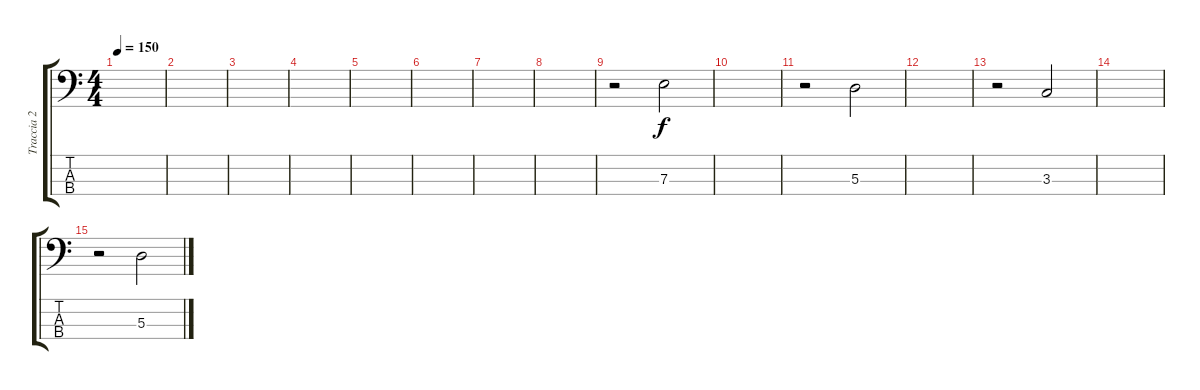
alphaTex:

\track ("Traccia 2" "Traccia 2") {instrument electricbasspick}
\staff {score tabs}
\tuning (G2 D2 A1 E1) {hide}
\ts (4 4)
\tempo 150
\clef f4
\ks c
|
|
|
|
|
|
|
|
r.2 7.3.2 |
|
r.2 5.3.2 |
|
r.2 3.3.2 |
|
r.2 5.3.2
